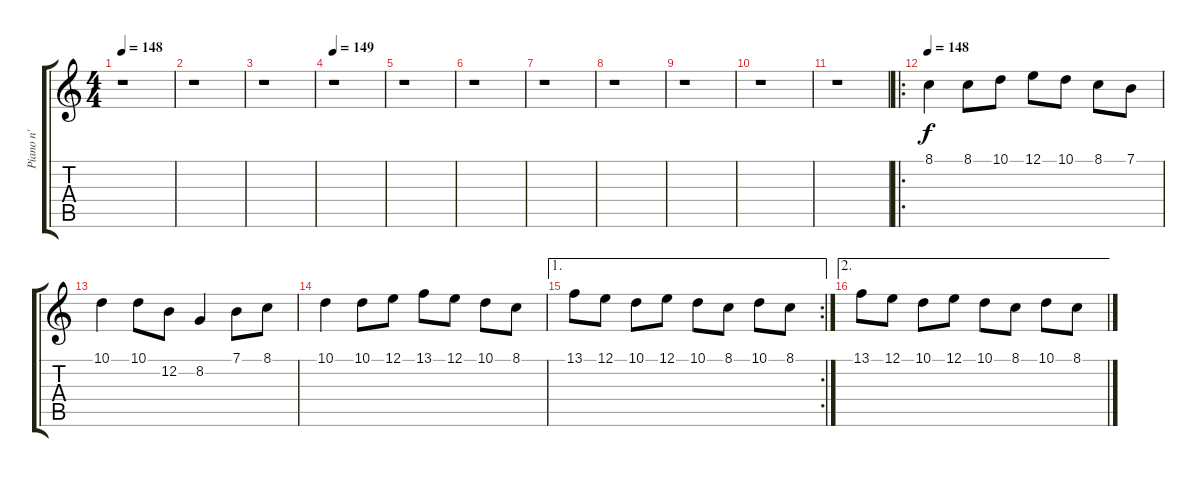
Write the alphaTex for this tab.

\track ("Piano n'  choirs" "Piano n'  ") {instrument electricgrandpiano}
\staff {score tabs}
\tuning (E4 B3 G3 D3 A2 E2) {hide}
\ts (4 4)
\tempo 148
\clef g2
\ks c
r.1{dy f} |
r.1 |
r.1 |
\tempo 149
r.1 |
r.1 |
r.1 |
r.1 |
r.1 |
r.1 |
r.1 |
r.1 |
\ro
\tempo 148
8.1.4{volume 14 balance 16 instrument choiraahs} 8.1.8 10.1.8 12.1.8 10.1.8 8.1.8 7.1.8 |
10.1.4 10.1.8 12.2.8 8.2.4 7.1.8 8.1.8 |
10.1.4 10.1.8 12.1.8 13.1.8 12.1.8 10.1.8 8.1.8 |
\ae 1
\rc 2
13.1.8 12.1.8 10.1.8 12.1.8 10.1.8 8.1.8 10.1.8 8.1.8 |
\ae 2
13.1.8 12.1.8 10.1.8 12.1.8 10.1.8 8.1.8 10.1.8 8.1.8
